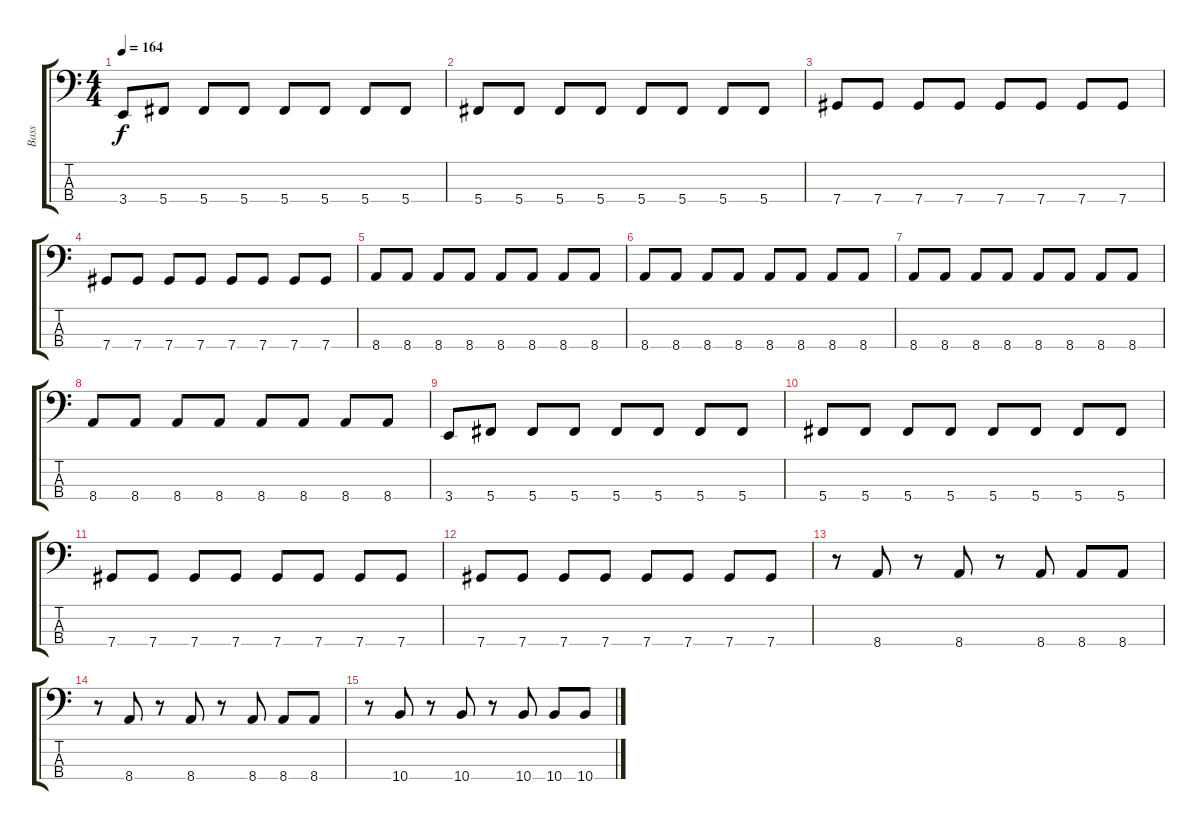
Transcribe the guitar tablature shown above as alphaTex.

\track ("Bass" "Bass") {instrument electricbasspick}
\staff {score tabs}
\tuning (Gb2 Db2 Ab1 Db1) {hide}
\ts (4 4)
\tempo 164
\clef f4
\ks c
3.4.8{dy f} 5.4.8 5.4.8 5.4.8 5.4.8 5.4.8 5.4.8 5.4.8 |
5.4.8 5.4.8 5.4.8 5.4.8 5.4.8 5.4.8 5.4.8 5.4.8 |
7.4.8 7.4.8 7.4.8 7.4.8 7.4.8 7.4.8 7.4.8 7.4.8 |
7.4.8 7.4.8 7.4.8 7.4.8 7.4.8 7.4.8 7.4.8 7.4.8 |
8.4.8 8.4.8 8.4.8 8.4.8 8.4.8 8.4.8 8.4.8 8.4.8 |
8.4.8 8.4.8 8.4.8 8.4.8 8.4.8 8.4.8 8.4.8 8.4.8 |
8.4.8 8.4.8 8.4.8 8.4.8 8.4.8 8.4.8 8.4.8 8.4.8 |
8.4.8 8.4.8 8.4.8 8.4.8 8.4.8 8.4.8 8.4.8 8.4.8 |
3.4.8 5.4.8 5.4.8 5.4.8 5.4.8 5.4.8 5.4.8 5.4.8 |
5.4.8 5.4.8 5.4.8 5.4.8 5.4.8 5.4.8 5.4.8 5.4.8 |
7.4.8 7.4.8 7.4.8 7.4.8 7.4.8 7.4.8 7.4.8 7.4.8 |
7.4.8 7.4.8 7.4.8 7.4.8 7.4.8 7.4.8 7.4.8 7.4.8 |
r.8 8.4.8 r.8 8.4.8 r.8 8.4.8 8.4.8 8.4.8 |
r.8 8.4.8 r.8 8.4.8 r.8 8.4.8 8.4.8 8.4.8 |
r.8 10.4.8 r.8 10.4.8 r.8 10.4.8 10.4.8 10.4.8
